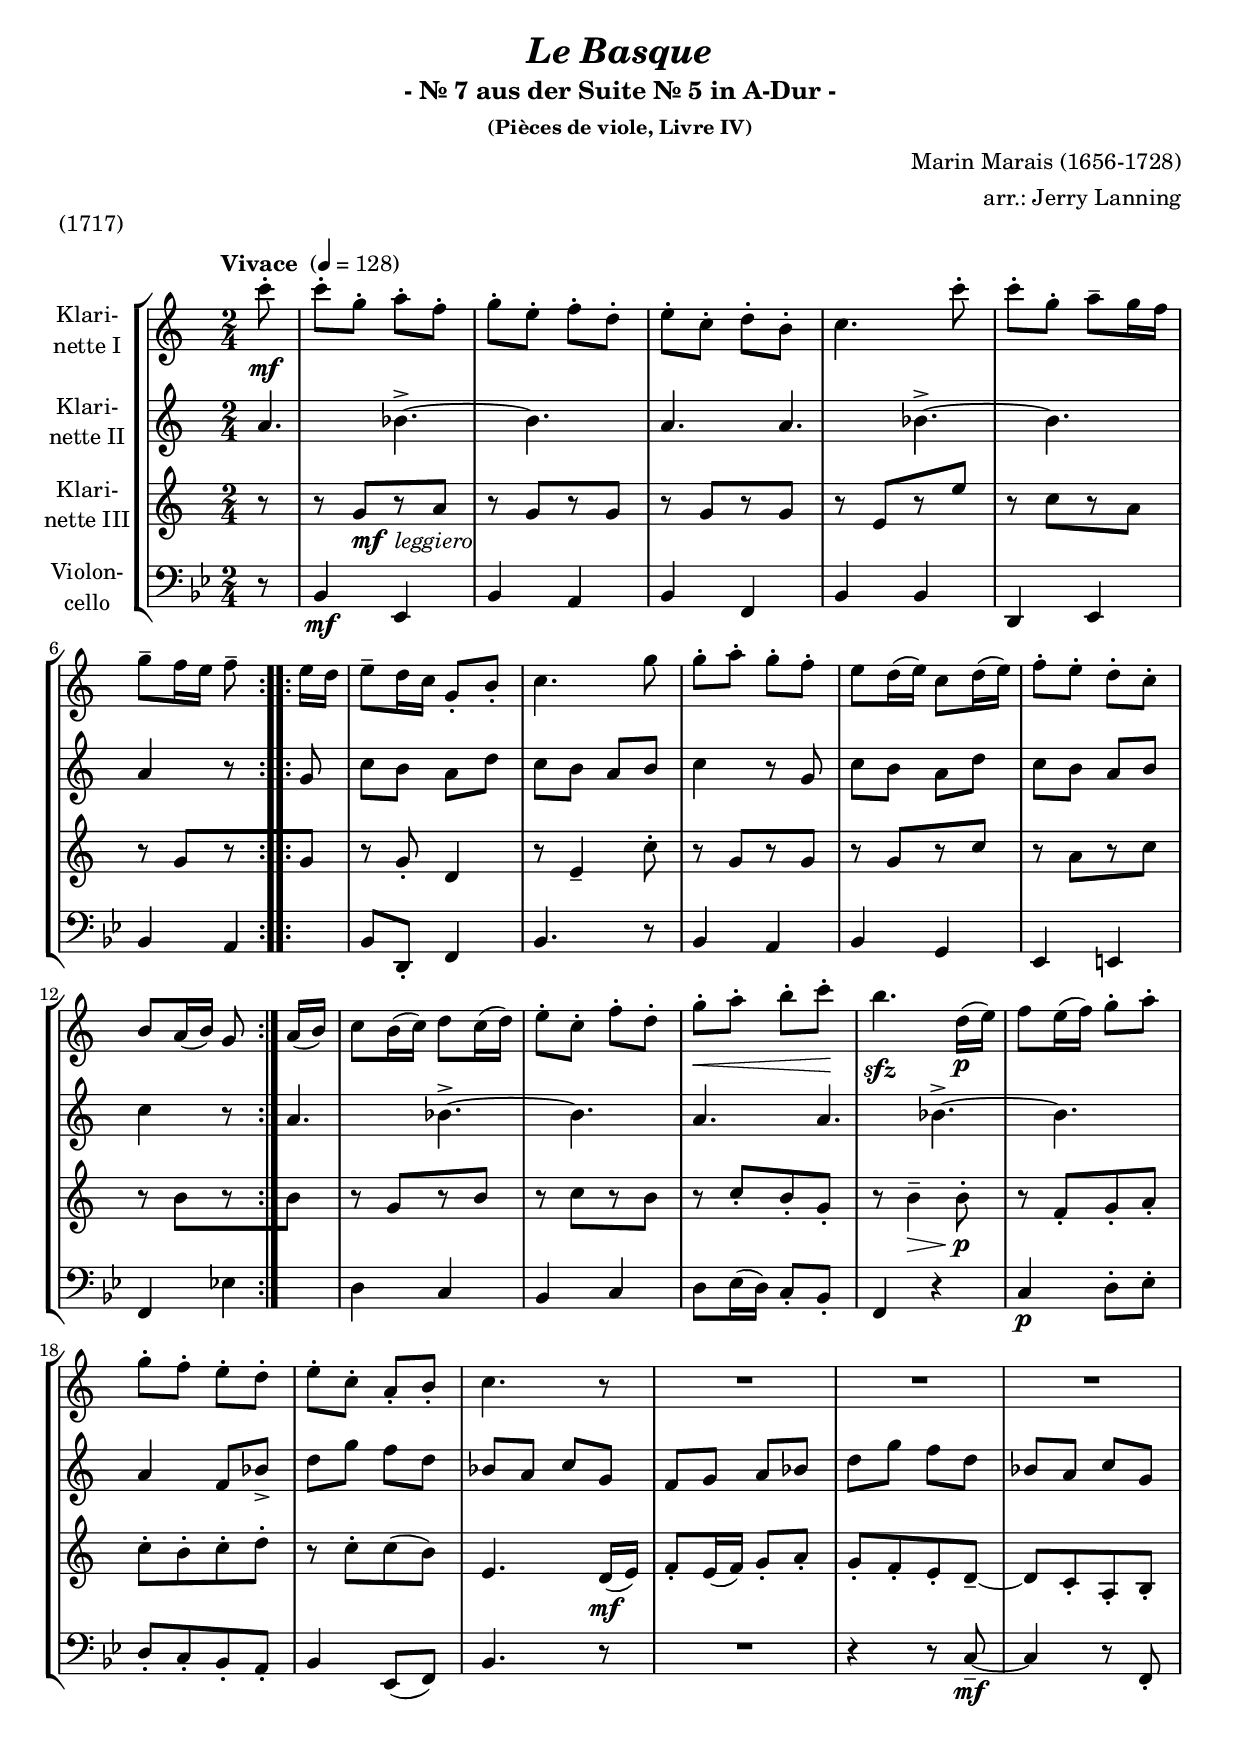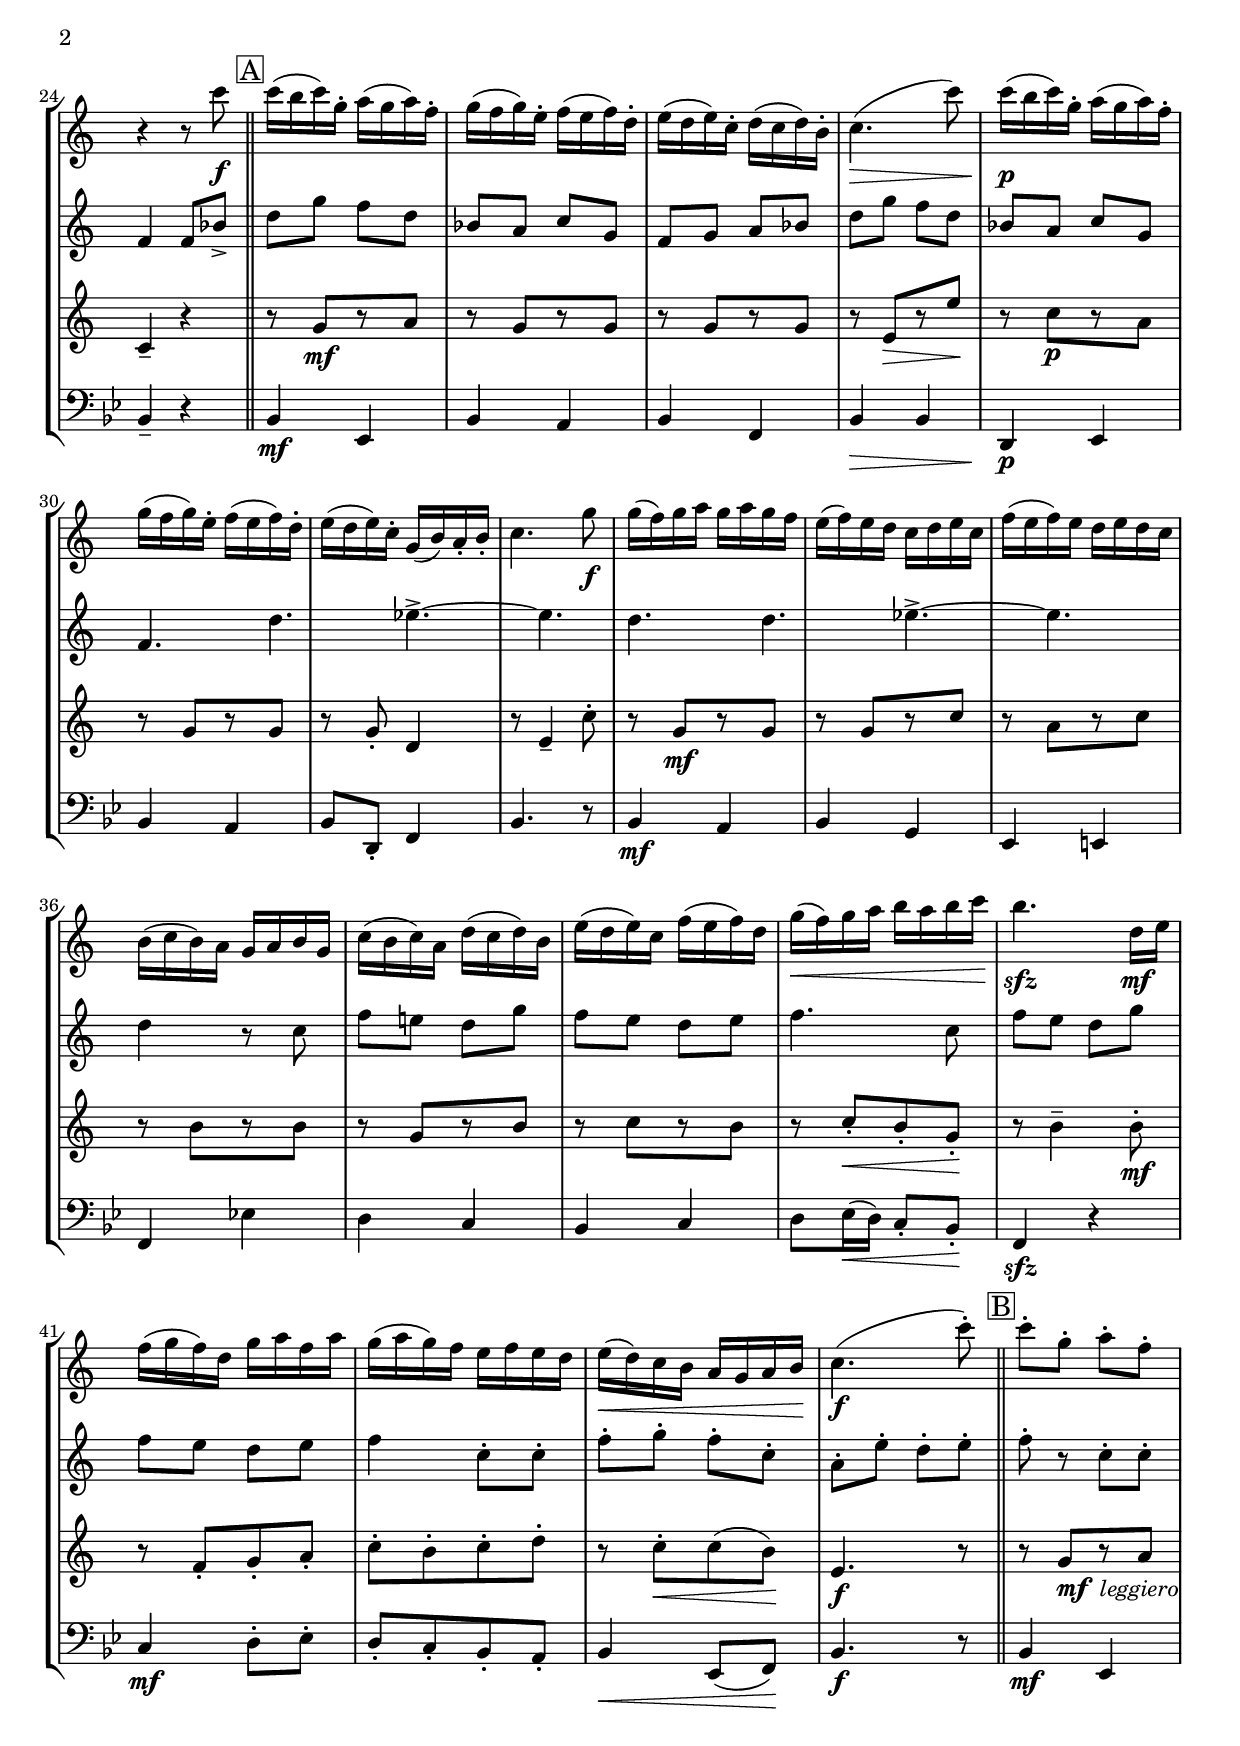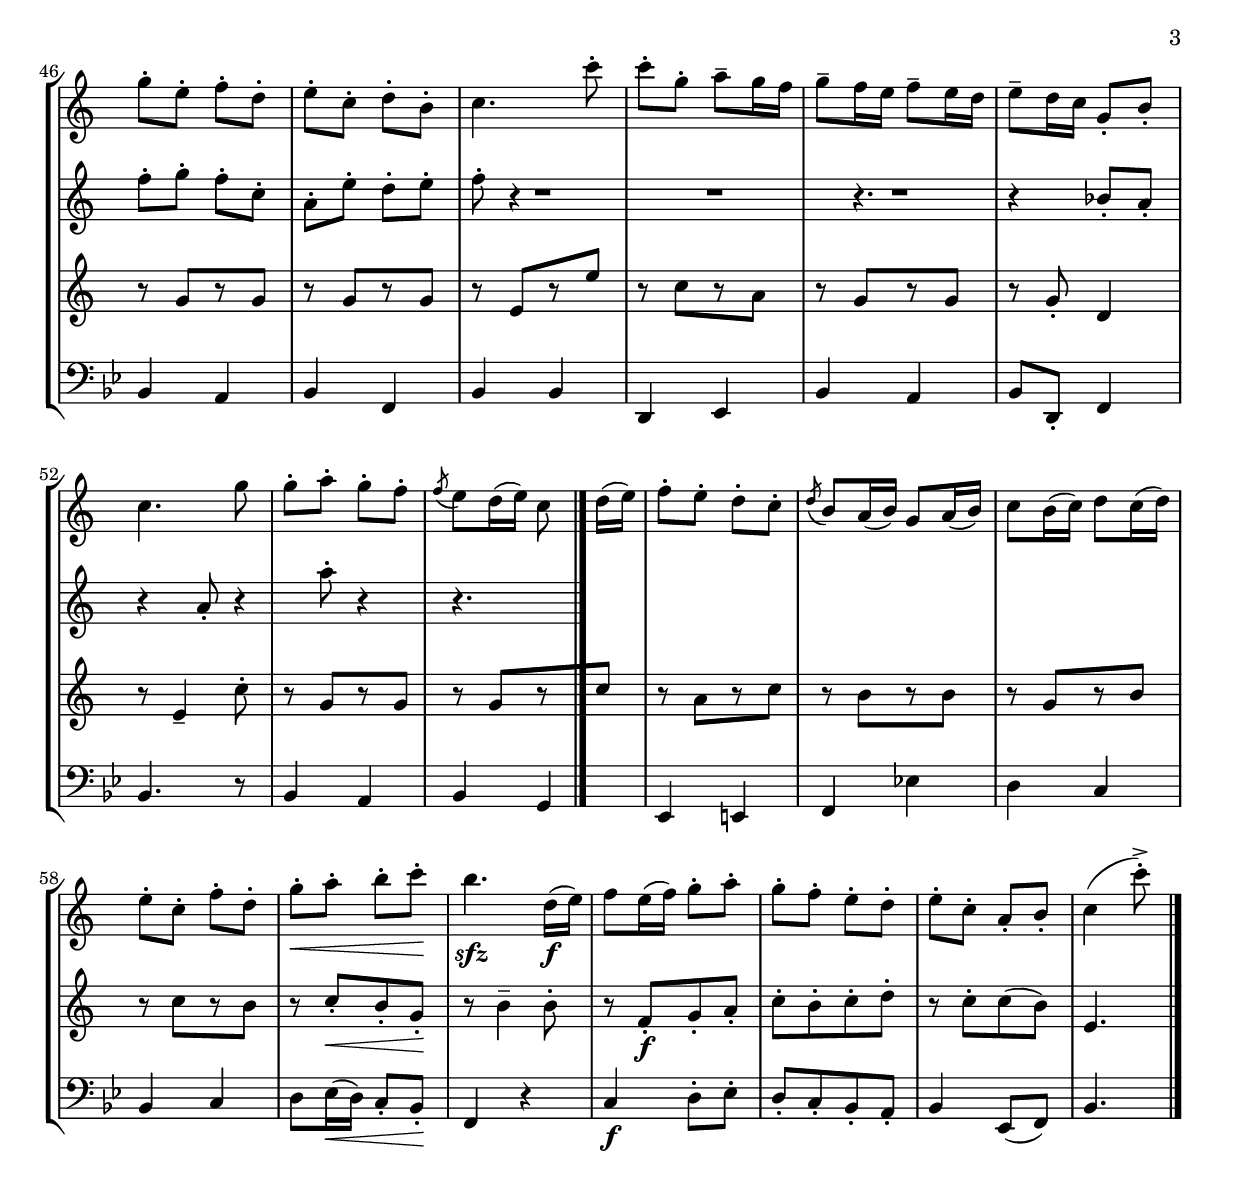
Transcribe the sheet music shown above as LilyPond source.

\version "2.18.2"
\include "deutsch.ly"
  
#(set-global-staff-size 19.5)

\header {
  title       = \markup \italic "Le Basque"
  subtitle    = "- Nr. 7 aus der Suite Nr. 5 in A-Dur -"
  subsubtitle = "(Pièces de viole, Livre IV)"
  composer    = "Marin Marais (1656-1728)"
  arranger    = "arr.: Jerry Lanning"
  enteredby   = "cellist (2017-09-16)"
  piece       = "(1717)"
}

voiceconsts = {
  \key g \major
  \time 2/4
  \clef "treble"
% \numericTimeSignature
  \compressFullBarRests
  \tempo "Vivace " 4=128
}

mikl = "clarinet"
miba = "cello"

boxa = { \bar "||" \mark \markup \box "A" }
boxb = { \bar "||" \mark \markup \box "B" }

mfl = \markup { \dynamic mf \italic " leggiero" }

va = \relative c''' {
  \voiceconsts
  
  \partial 8 g8-.\mf
  g-. d-. e-. c-.
  d-. h-. c-. a-.
  h-. g-. a-. fis-.
  g4. g'8-.
  g-. d-. e-- d16 c
  d8-- c16 h c8-- h16 a

  h8-- a16 g d8-. fis-.
  g4. d'8
  d-. e-. d-. c-.
  h a16( h) g8 a16( h)
  c8-. h-. a-. g-.
  fis e16( fis) d8 e16( fis)

  g8 fis16( g) a8 g16( a)
  h8-. g-. c-. a-.
  d-.\< e-. fis-. g-.\!
  fis4.\sfz a,16(\p h)
  c8 h16( c) d8-. e-.
  d-. c-. h-. a-.
  h-. g-. e-. fis-.

  g4. r8
  R2*3
  r4 r8 g'8\f \boxa
  g16( fis g) d-. e( d e) c-.
  d( c d) h-. c( h c) a-.
  h( a h) g-. a( g a) fis-.

  g4.(\> g'8)
  g16(\!\p fis g) d-. e( d e) c-.
  d( c d) h-. c( h c) a-.
  h( a h) g-. d( fis) e-. fis-.
  g4. d'8\f
  d16( c) d e d e d c

  h( c) h a g a h g
  c( h c) h a h a g
  fis( g fis) e d e fis d
  g( fis g) e a( g a) fis
  h( a h) g c( h c) a

  d(\< c) d e fis e fis g\!
  fis4.\sfz a,16\mf h
  c( d c) a d e c e
  d( e d) c h c h a
  h(\< a) g fis e d e fis\!
  g4.(\f g'8)-. \boxb

  g-. d-. e-. c-.
  d-. h-. c-. a-.
  h-. g-. a-. fis-.
  g4. g'8-.
  g-. d-. e-- d16 c
  d8-- c16 h c8-- h16 a
  h8-- a16 g d8-. fis-.

  g4. d'8
  d-. e-. d-. c-.
  \acciaccatura c h a16( h) g8 a16( h)
  c8-. h-. a-. g-.
  \acciaccatura a fis e16( fis) d8 e16( fis)
  g8 fis16( g) a8 g16( a)

  h8-. g-. c-. a-.
  d-.\< e-. fis-. g-.\!
  fis4.\sfz a,16(\f h)
  c8 h16( c) d8-. e-.
  d-. c-. h-. a-.
  h-. g-. e-. fis-.
  g4( g'8)-.-> \bar "|."
}

\include "v2.ily"
vc = \relative c' {
  \voiceconsts

  \partial 8 r8
  r d[_\mfl r e]
  r d[ r d]
  r d[ r d]
  r h[ r h']
  r g[ r e]
  r d[ r d]

  r d-. a4
  r8 h4-- g'8-.
  r d[ r d]
  r d[ r g]
  r e[ r g]
  r fis[ r fis]
  r d[ r fis]
  
  r g[ r fis]
  r g[-. fis-. d]-.
  r fis4--\> fis8-.\!\p
  r c[-. d-. e]-.
  g[-. fis-. g-. a]-.
  r g[-. g( fis)]
  h,4. a16(\mf h)

  c8-. h16( c) d8-. e-.
  d[-. c-. h-. a--]~
  a[ g-. e-. fis]-.
  g4-- r \boxa
  r8 d'[\mf r e]
  r d[ r d]
  
  r d[ r d]
  r h[\> r h']\!
  r g[\p r e]
  r d[ r d]
  r d-. a4
  r8 h4-- g'8-.
  r d[\mf r d]
  
  r d[ r g]
  r e[ r g]
  r fis[ r fis]
  r d[ r fis]
  r g[ r fis]
  r g[-.\< fis-. d]-.\!

  r fis4-- fis8-.\mf
  r c[-. d-. e]-.
  g[-. fis-. g-. a]-.
  r g[-.\< g( fis)]\!
  h,4.\f r8 \boxb

  r d[_\mfl r e]
  r d[ r d]
  
  r d[ r d]
  r h[ r h']
  r g[ r e]
  r d[ r d]
  r d-. a4
  r8 h4-- g'8-.
  r d[ r d]
  
  r d[ r g]
  r e[ r g]
  r fis[ r fis]
  r d[ r fis]
  r g[ r fis]
  
  r g[-.\< fis-. d]-.\!
  r fis4-- fis8-.
  r c[-.\f d-. e]-.
  g[-. fis-. g-. a]-.
  r g[-. g( fis)]
  h,4. \bar "|."
}

vd = \relative c' {
  \voiceconsts
  \clef "bass"
  
  \partial 8 r8
  g4\mf c,
  g' fis
  g d
  g g
  h, c
  g' fis
  g8 h,-. d4
  g4. r8
  g4 fis

  g e
  c cis
  d c'!
  h a
  g a
  h8 c16( h) a8-. g-.
  d4 r
  a'\p h8-. c-.

  h[-. a-. g-. fis]-.
  g4 c,8( d)
  g4. r8
  R2
  r4 r8 a--~\mf
  a4 r8 d,-.
  g4-- r \boxa
  g\mf c,

  g' fis
  g d
  g\> g
  h,\!\p c
  g' fis
  g8 h,-. d4
  g4. r8
  g4\mf fis
  g e

  c cis
  d c'!
  h a
  g a
  h8 c16(\< h) a8-. g-.\!
  d4\sfz r
  a'\mf h8-. c-.
  h[-. a-. g-. fis]-.

  g4\< c,8( d)\!
  g4.\f r8 \boxb
  
  g4\mf c,
  g' fis
  g d
  g g
  h, c
  g' fis
  g8 h,-. d4
  
  g4. r8
  g4 fis
  g e
  c cis
  d c'!
  h a
  g a
  
  h8 c16(\< h) a8-. g-.\!
  d4 r
  a'\f h8-. c-.

  h[-. a-. g-. fis]-.
  g4 c,8( d)
  g4. \bar "|."
}


music = \new StaffGroup <<
      \new Staff {
	\set Staff.midiInstrument = \mikl
	\set Staff.instrumentName = \markup \center-column { "Klari-" "nette I" }
	\transpose g c' { \va }
      }

      \new Staff {
	\set Staff.midiInstrument = \mikl
	\set Staff.instrumentName = \markup \center-column { "Klari-" "nette II" }
	\transpose g c' { \vb }
      }

      \new Staff {
	\set Staff.midiInstrument = \mikl
	\set Staff.instrumentName = \markup \center-column { "Klari-" "nette III" }
	\transpose g c' { \vc }
      }

      \new Staff {
	\set Staff.midiInstrument = \miba
	\set Staff.instrumentName = \markup \center-column { "Violon-" "cello" }
	\transpose g b, { \vd }
      }
>>

\book {
  \score {
    \music
    \layout {}
  }

  \score {
    \unfoldRepeats \music

    \midi {
      \context {
        \Score
      }
    }
  }
}
